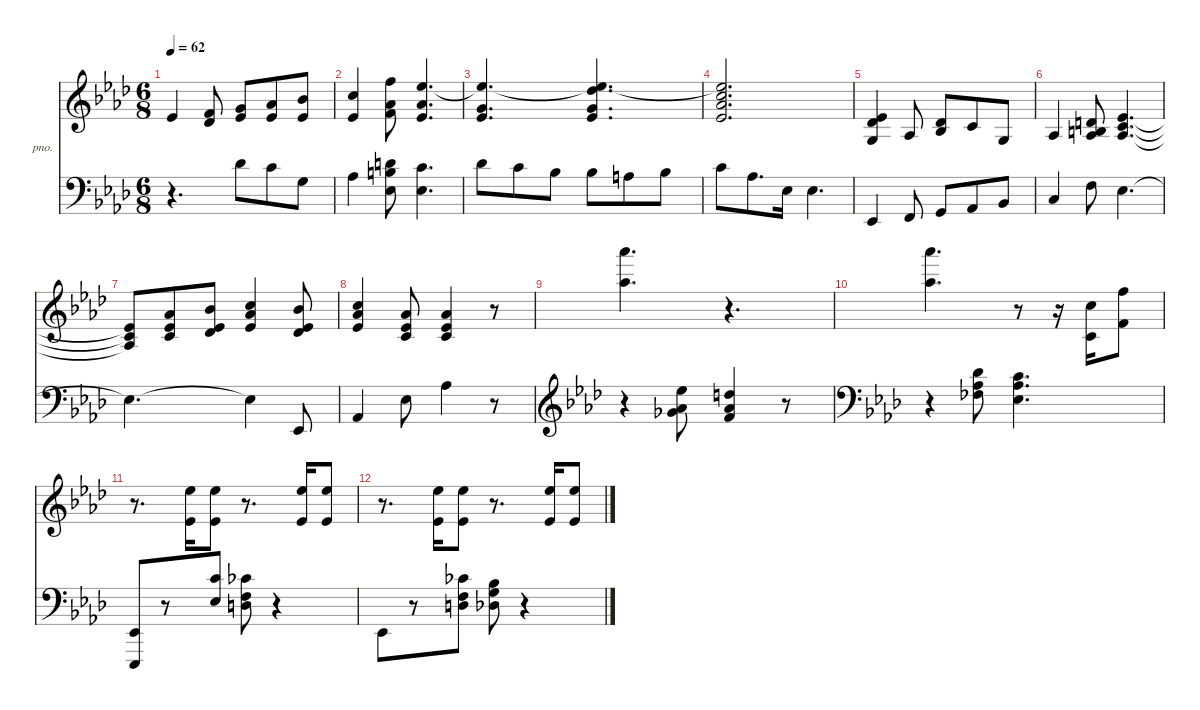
\defaultSystemsLayout 4
\hideDynamics
\bracketExtendMode nobrackets
\firstSystemTrackNameOrientation horizontal
\otherSystemsTrackNameOrientation horizontal
\track ("Acoustic Piano" "pno.") {instrument acousticgrandpiano}
\staff {score}
\tuning (E4 B3 G3 D3 A2 E2)
\ts (6 8)
\beaming (8 3 3)
\tempo 62
\clef g2
\ks ab
4.2{acc b}.4{dy mf instrument acousticgrandpiano beam Up} (1.1{acc forcenatural} 2.2{acc b}).8{beam Up} (4.2{acc b} 3.1{acc forcenatural}).8{beam Up} (4.2{acc b} 4.1{acc b}).8{beam Up} (4.2{acc b} 6.1{acc b}).8{beam Up} |
(8.1{acc forcenatural} 4.2{acc b}).4{beam Up} (13.1{acc forcenatural} 9.2{acc b} 10.3{acc forcenatural}).8{beam Down} (11.1{acc b} 9.2{acc b} 8.3{acc b}).4{d beam Up} |
(8.3{acc b} 8.2{acc forcenatural} 11.1{t acc b}).4{d beam Up} (8.2{acc forcenatural} 8.3{acc b} 9.1{acc b} 11.1{t acc b}).4{d beam Up} |
(11.1{t acc b} 13.2{acc forcenatural} 13.3{acc b} 13.4{acc b}).2{d beam Up} |
(0.3{acc forcenatural} 4.2{acc b} 11.4{acc b}).4{beam Up} 1.3{acc b}.8{beam Up} (3.3{acc b} 2.2{acc b}).8{beam Up} 1.2{acc forcenatural}.8{beam Up} 0.3{acc forcenatural}.8{beam Up} |
1.3{acc b}.4{beam Up} (1.3{acc b} 9.4{acc forcenatural} 3.2{acc forcenatural}).8{beam Up} (4.2{acc b} 5.3{acc forcenatural} 6.4{acc b}).4{d beam Up} |
(4.2{t acc b} 5.3{t acc forcenatural} 6.4{t acc b}).8{beam Up} (5.3{acc forcenatural} 4.2{acc b} 4.1{acc b}).8{beam Up} (2.2{acc b} 8.3{acc b} 6.1{acc b}).8{beam Up} (8.1{acc forcenatural} 9.2{acc b} 8.3{acc b}).4{beam Up} (8.3{acc b} 11.4{acc b} 11.2{acc b}).8{beam Up} |
(8.1{acc forcenatural} 9.2{acc b} 8.3{acc b}).4{beam Up} (9.2{acc b} 8.3{acc b} 10.4{acc forcenatural}).8{beam Up} (9.2{acc b} 10.4{acc forcenatural} 8.3{acc b}).4{beam Up} r.8{beam Up} |
(16.1{acc b} 33.2{acc b}).4{d beam Down} r.4{d beam Down} |
(16.1{acc b} 33.2{acc b}).4{d beam Down} r.8{beam Down} r.16{beam Down} (1.2{acc forcenatural} 8.1{acc forcenatural}).16{beam Up} (1.1{acc forcenatural} 18.2{acc forcenatural}).8{beam Up} |
r.8{d beam Down} (11.1{acc b} 8.3{acc b}).16{beam Up} (11.1{acc b} 8.3{acc b}).8{beam Up} r.8{d beam Up} (11.1{acc b} 8.3{acc b}).16{beam Up} (11.1{acc b} 8.3{acc b}).8{beam Up} |
r.8{d beam Down} (11.1{acc b} 8.3{acc b}).16{beam Up} (11.1{acc b} 8.3{acc b}).8{beam Up} r.8{d beam Up} (11.1{acc b} 8.3{acc b}).16{beam Up} (11.1{acc b} 8.3{acc b}).8{beam Up} |
|
|
|
\staff {score}
\tuning (G2 D2 A1 E1 B0)
\clef f4
\ottava regular
\simile none
\ks ab
r.4{d dy mf beam Down} 18.1{acc b}.8{beam Down} 17.1{acc forcenatural}.8{beam Down} 17.2{acc forcenatural}.8{beam Down} |
13.1{acc b}.4{beam Down} (16.1{acc forcenatural} 24.2{acc forcenatural} 18.3{acc b}).8{beam Down} (18.3{acc b} 17.1{acc forcenatural}).4{d beam Down} |
18.1{acc b}.8{beam Down} 17.1{acc forcenatural}.8{beam Down} 15.1{acc b}.8{beam Down} 15.1{acc b}.8{beam Down} 14.1{acc forcenatural}.8{beam Down} 15.1{acc b}.8{beam Down} |
17.1{acc forcenatural}.8{beam Down} 13.1{acc b}.8{d beam Down} 13.2{acc b}.16{beam Down} 13.2{acc b}.4{d beam Down} |
6.3{acc b}.4{beam Up} 3.2{acc forcenatural}.8{beam Up} 0.1{acc forcenatural}.8{beam Up} 1.1{acc b}.8{beam Up} 3.1{acc b}.8{beam Up} |
5.1{acc forcenatural}.4{beam Up} 10.1{acc forcenatural}.8{beam Down} 8.1{acc b}.4{d beam Down} |
8.1{t acc b}.4{d beam Down} 8.1{t acc b}.4{beam Down} 6.3{acc b}.8{beam Up} |
6.2{acc b}.4{beam Up} 8.1{acc b}.8{beam Down} 13.1{acc b}.4{beam Down} r.8{beam Down} |
\clef g2
r.4{beam Down} (32.1{acc b} 30.2{acc b} 33.3{acc b}).8{beam Down} (30.2{acc b} 32.3{acc forcenatural} 31.1{acc forcenatural}).4{beam Up} r.8{beam Up} |
\clef f4
r.4{beam Down} (9.1{acc b} 18.2{acc b} 28.3{acc b}).8{beam Down} (17.1{acc forcenatural} 18.2{acc b} 18.3{acc b}).4{d beam Down} |
(4.5{acc b} 11.4{acc b}).8{beam Up} r.8{beam Up} (8.1{acc b} 22.2{acc forcenatural}).8{beam Up} (21.2{acc b} 20.3{acc forcenatural} 22.4{acc forcenatural}).8{beam Down} r.4{beam Down} |
1.2{acc b}.8{beam Down} r.8{beam Down} (7.1{acc forcenatural} 15.2{acc forcenatural} 26.3{acc b}).8{beam Down} (15.1{acc b} 17.2{acc forcenatural} 16.3{acc b}).8{beam Down} r.4{beam Down} |
|
|
|
